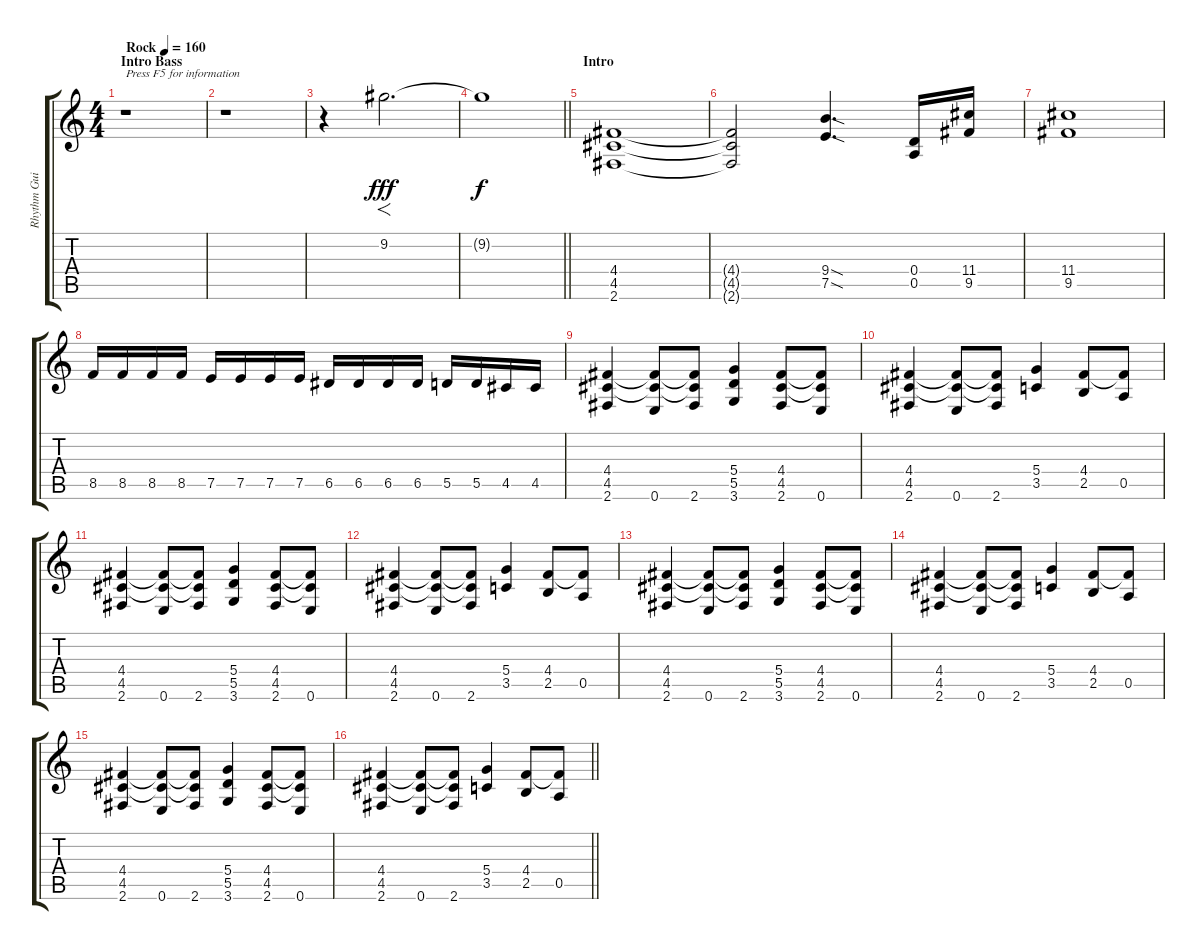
\track ("Rhythm Guitar (L)" "Rhythm Gui") {instrument distortionguitar}
\staff {score tabs}
\tuning (E4 B3 G3 D3 A2 E2) {hide}
\ts (4 4)
\section ("" "Intro Bass")
\tempo (160 "Rock")
\clef g2
\ks c
r.1{txt "Press F5 for information" dy fff instrument distortionguitar} |
r.1 |
r.4{instrument guitarharmonics} 9.2.2{f d} |
\barLineRight lightlight
9.2{t}.1{dy f} |
\section ("" "Intro")
(4.4 4.5 2.6).1{instrument distortionguitar} |
(4.4{t} 4.5{t} 2.6{t}).2 (9.4{sod} 7.5{sod}).4{d} (0.4 0.5).16 (11.4 9.5).16 |
(11.4 9.5).1 |
8.5.16 8.5.16 8.5.16 8.5.16 7.5.16 7.5.16 7.5.16 7.5.16 6.5.16 6.5.16 6.5.16 6.5.16 5.5.16 5.5.16 4.5.16 4.5.16 |
(4.4 4.5 2.6).4 (4.4{t} 4.5{t} 0.6).8 (4.4{t} 4.5{t} 2.6).8 (5.4 5.5 3.6).4 (4.4 4.5 2.6).8 (4.4{t} 4.5{t} 0.6).8 |
(4.4 4.5 2.6).4 (4.4{t} 4.5{t} 0.6).8 (4.4{t} 4.5{t} 2.6).8 (5.4 3.5).4 (4.4 2.5).8 (4.4{t} 0.5).8 |
(4.4 4.5 2.6).4 (4.4{t} 4.5{t} 0.6).8 (4.4{t} 4.5{t} 2.6).8 (5.4 5.5 3.6).4 (4.4 4.5 2.6).8 (4.4{t} 4.5{t} 0.6).8 |
(4.4 4.5 2.6).4 (4.4{t} 4.5{t} 0.6).8 (4.4{t} 4.5{t} 2.6).8 (5.4 3.5).4 (4.4 2.5).8 (4.4{t} 0.5).8 |
(4.4 4.5 2.6).4 (4.4{t} 4.5{t} 0.6).8 (4.4{t} 4.5{t} 2.6).8 (5.4 5.5 3.6).4 (4.4 4.5 2.6).8 (4.4{t} 4.5{t} 0.6).8 |
(4.4 4.5 2.6).4 (4.4{t} 4.5{t} 0.6).8 (4.4{t} 4.5{t} 2.6).8 (5.4 3.5).4 (4.4 2.5).8 (4.4{t} 0.5).8 |
(4.4 4.5 2.6).4 (4.4{t} 4.5{t} 0.6).8 (4.4{t} 4.5{t} 2.6).8 (5.4 5.5 3.6).4 (4.4 4.5 2.6).8 (4.4{t} 4.5{t} 0.6).8 |
\barLineRight lightlight
(4.4 4.5 2.6).4 (4.4{t} 4.5{t} 0.6).8 (4.4{t} 4.5{t} 2.6).8 (5.4 3.5).4 (4.4 2.5).8 (4.4{t} 0.5).8
